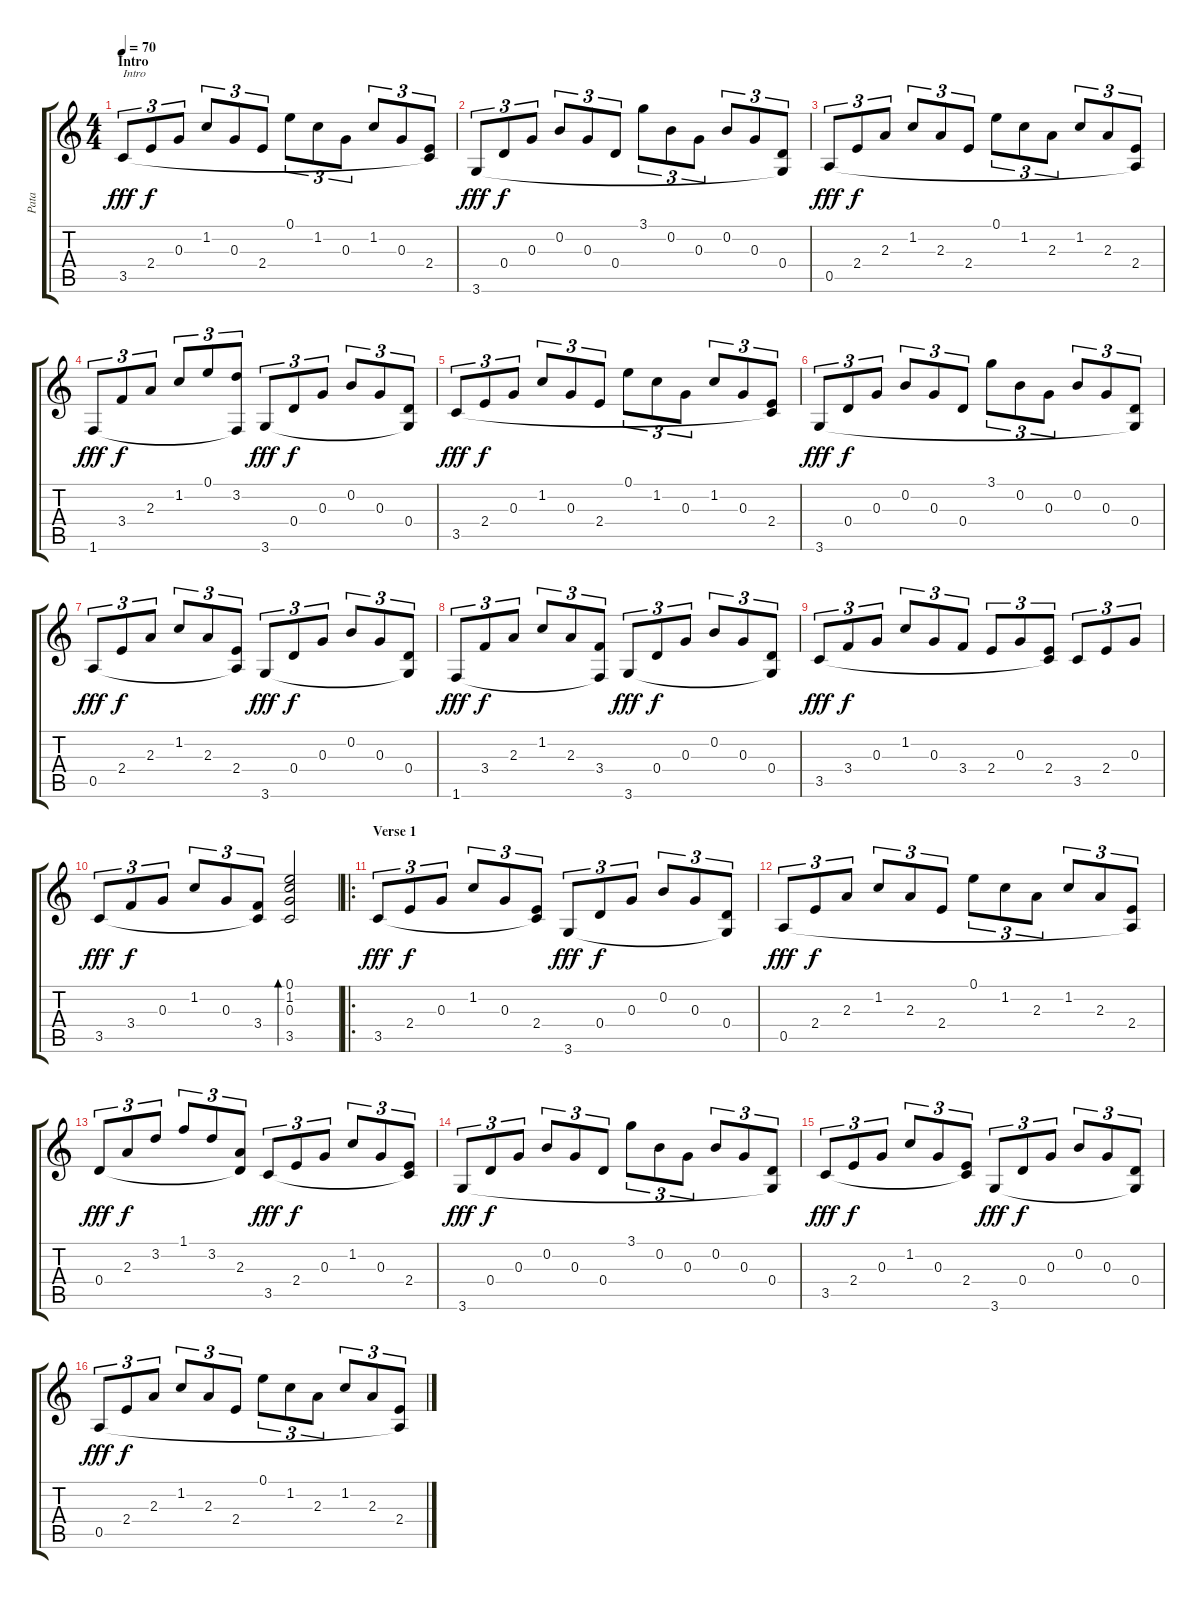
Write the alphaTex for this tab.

\track ("Pata" "Pata") {instrument acousticguitarsteel}
\staff {score tabs}
\tuning (E4 B3 G3 D3 A2 E2) {hide}
\ts (4 4)
\section ("" "Intro")
\tempo 70
\clef g2
\ks c
3.5.8{tu (3 2) txt "Intro" dy fff instrument acousticguitarsteel} 2.4.8{tu (3 2) dy f} 0.3.8{tu (3 2)} 1.2.8{tu (3 2)} 0.3.8{tu (3 2)} 2.4.8{tu (3 2)} 0.1.8{tu (3 2)} 1.2.8{tu (3 2)} 0.3.8{tu (3 2)} 1.2.8{tu (3 2)} 0.3.8{tu (3 2)} (2.4 3.5{t}).8{tu (3 2)} |
3.6.8{tu (3 2) dy fff} 0.4.8{tu (3 2) dy f} 0.3.8{tu (3 2)} 0.2.8{tu (3 2)} 0.3.8{tu (3 2)} 0.4.8{tu (3 2)} 3.1.8{tu (3 2)} 0.2.8{tu (3 2)} 0.3.8{tu (3 2)} 0.2.8{tu (3 2)} 0.3.8{tu (3 2)} (0.4 3.6{t}).8{tu (3 2)} |
0.5.8{tu (3 2) dy fff} 2.4.8{tu (3 2) dy f} 2.3.8{tu (3 2)} 1.2.8{tu (3 2)} 2.3.8{tu (3 2)} 2.4.8{tu (3 2)} 0.1.8{tu (3 2)} 1.2.8{tu (3 2)} 2.3.8{tu (3 2)} 1.2.8{tu (3 2)} 2.3.8{tu (3 2)} (2.4 0.5{t}).8{tu (3 2)} |
1.6.8{tu (3 2) dy fff} 3.4.8{tu (3 2) dy f} 2.3.8{tu (3 2)} 1.2.8{tu (3 2)} 0.1.8{tu (3 2)} (3.2 1.6{t}).8{tu (3 2)} 3.6.8{tu (3 2) dy fff} 0.4.8{tu (3 2) dy f} 0.3.8{tu (3 2)} 0.2.8{tu (3 2)} 0.3.8{tu (3 2)} (0.4 3.6{t}).8{tu (3 2)} |
3.5.8{tu (3 2) dy fff} 2.4.8{tu (3 2) dy f} 0.3.8{tu (3 2)} 1.2.8{tu (3 2)} 0.3.8{tu (3 2)} 2.4.8{tu (3 2)} 0.1.8{tu (3 2)} 1.2.8{tu (3 2)} 0.3.8{tu (3 2)} 1.2.8{tu (3 2)} 0.3.8{tu (3 2)} (2.4 3.5{t}).8{tu (3 2)} |
3.6.8{tu (3 2) dy fff} 0.4.8{tu (3 2) dy f} 0.3.8{tu (3 2)} 0.2.8{tu (3 2)} 0.3.8{tu (3 2)} 0.4.8{tu (3 2)} 3.1.8{tu (3 2)} 0.2.8{tu (3 2)} 0.3.8{tu (3 2)} 0.2.8{tu (3 2)} 0.3.8{tu (3 2)} (0.4 3.6{t}).8{tu (3 2)} |
0.5.8{tu (3 2) dy fff} 2.4.8{tu (3 2) dy f} 2.3.8{tu (3 2)} 1.2.8{tu (3 2)} 2.3.8{tu (3 2)} (2.4 0.5{t}).8{tu (3 2)} 3.6.8{tu (3 2) dy fff} 0.4.8{tu (3 2) dy f} 0.3.8{tu (3 2)} 0.2.8{tu (3 2)} 0.3.8{tu (3 2)} (0.4 3.6{t}).8{tu (3 2)} |
1.6.8{tu (3 2) dy fff} 3.4.8{tu (3 2) dy f} 2.3.8{tu (3 2)} 1.2.8{tu (3 2)} 2.3.8{tu (3 2)} (3.4 1.6{t}).8{tu (3 2)} 3.6.8{tu (3 2) dy fff} 0.4.8{tu (3 2) dy f} 0.3.8{tu (3 2)} 0.2.8{tu (3 2)} 0.3.8{tu (3 2)} (0.4 3.6{t}).8{tu (3 2)} |
3.5.8{tu (3 2) dy fff} 3.4.8{tu (3 2) dy f} 0.3.8{tu (3 2)} 1.2.8{tu (3 2)} 0.3.8{tu (3 2)} 3.4.8{tu (3 2)} 2.4.8{tu (3 2)} 0.3.8{tu (3 2)} (2.4 3.5{t}).8{tu (3 2)} 3.5.8{tu (3 2)} 2.4.8{tu (3 2)} 0.3.8{tu (3 2)} |
3.5.8{tu (3 2) dy fff} 3.4.8{tu (3 2) dy f} 0.3.8{tu (3 2)} 1.2.8{tu (3 2)} 0.3.8{tu (3 2)} (3.4 3.5{t}).8{tu (3 2)} (0.1 1.2 0.3 3.5).2{bd 240} |
\ro
\section ("" "Verse 1")
3.5.8{tu (3 2) dy fff} 2.4.8{tu (3 2) dy f} 0.3.8{tu (3 2)} 1.2.8{tu (3 2)} 0.3.8{tu (3 2)} (2.4 3.5{t}).8{tu (3 2)} 3.6.8{tu (3 2) dy fff} 0.4.8{tu (3 2) dy f} 0.3.8{tu (3 2)} 0.2.8{tu (3 2)} 0.3.8{tu (3 2)} (0.4 3.6{t}).8{tu (3 2)} |
0.5.8{tu (3 2) dy fff} 2.4.8{tu (3 2) dy f} 2.3.8{tu (3 2)} 1.2.8{tu (3 2)} 2.3.8{tu (3 2)} 2.4.8{tu (3 2)} 0.1.8{tu (3 2)} 1.2.8{tu (3 2)} 2.3.8{tu (3 2)} 1.2.8{tu (3 2)} 2.3.8{tu (3 2)} (2.4 0.5{t}).8{tu (3 2)} |
0.4.8{tu (3 2) dy fff} 2.3.8{tu (3 2) dy f} 3.2.8{tu (3 2)} 1.1.8{tu (3 2)} 3.2.8{tu (3 2)} (2.3 0.4{t}).8{tu (3 2)} 3.5.8{tu (3 2) dy fff} 2.4.8{tu (3 2) dy f} 0.3.8{tu (3 2)} 1.2.8{tu (3 2)} 0.3.8{tu (3 2)} (2.4 3.5{t}).8{tu (3 2)} |
3.6.8{tu (3 2) dy fff} 0.4.8{tu (3 2) dy f} 0.3.8{tu (3 2)} 0.2.8{tu (3 2)} 0.3.8{tu (3 2)} 0.4.8{tu (3 2)} 3.1.8{tu (3 2)} 0.2.8{tu (3 2)} 0.3.8{tu (3 2)} 0.2.8{tu (3 2)} 0.3.8{tu (3 2)} (0.4 3.6{t}).8{tu (3 2)} |
3.5.8{tu (3 2) dy fff} 2.4.8{tu (3 2) dy f} 0.3.8{tu (3 2)} 1.2.8{tu (3 2)} 0.3.8{tu (3 2)} (2.4 3.5{t}).8{tu (3 2)} 3.6.8{tu (3 2) dy fff} 0.4.8{tu (3 2) dy f} 0.3.8{tu (3 2)} 0.2.8{tu (3 2)} 0.3.8{tu (3 2)} (0.4 3.6{t}).8{tu (3 2)} |
0.5.8{tu (3 2) dy fff} 2.4.8{tu (3 2) dy f} 2.3.8{tu (3 2)} 1.2.8{tu (3 2)} 2.3.8{tu (3 2)} 2.4.8{tu (3 2)} 0.1.8{tu (3 2)} 1.2.8{tu (3 2)} 2.3.8{tu (3 2)} 1.2.8{tu (3 2)} 2.3.8{tu (3 2)} (2.4 0.5{t}).8{tu (3 2)}
